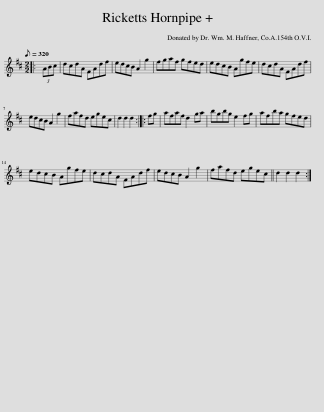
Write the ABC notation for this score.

X:1
L:1/8
Q:1/8=320
M:2/2
I:linebreak $
K:D
V:1 treble
V:1
|: (3ABc | dcdA FAdf | edcB A2 g2 | fgaf gfed | edcB Agfe | %5
 dcdA FAdf |$ edcB A2 g2 | fafd egec | d2 d2 d2 :: fg | %10
 afaf d2 ga | bgbg e2 fg | afba gfed |$ edcB Agfe | dcdA FAdf | %15
 edcB A2 g2 | fafd egec || d2 d2 d2 :| %18
